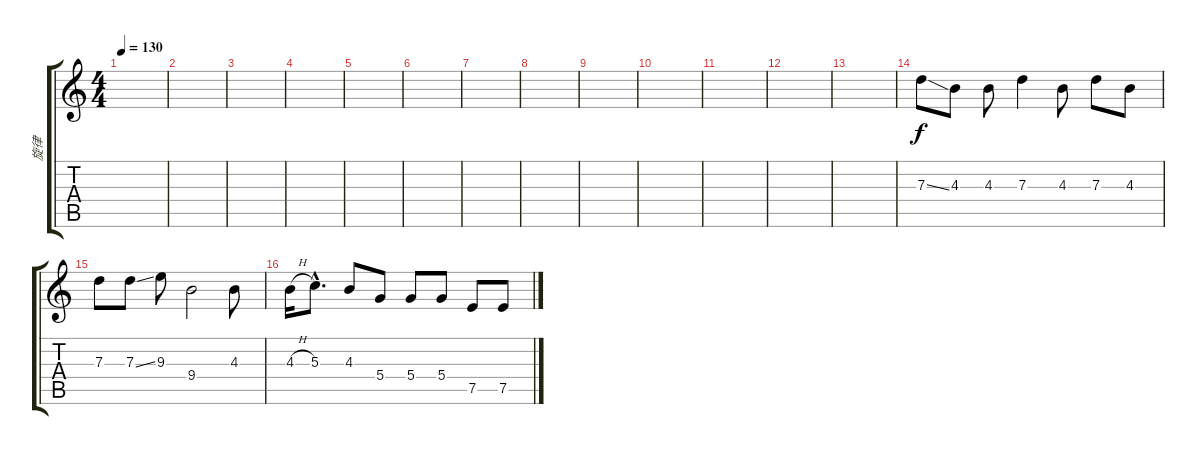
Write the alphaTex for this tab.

\track ("旋律" "旋律") {instrument acousticguitarsteel}
\staff {score tabs}
\tuning (E4 B3 G3 D3 A2 E2) {hide}
\ts (4 4)
\tempo 130
\clef g2
\ks c
|
|
|
|
|
|
|
|
|
|
|
|
|
7.3{ss}.8 4.3.8 4.3.8 7.3.4 4.3.8 7.3.8 4.3.8 |
7.3.8 7.3{ss}.8 9.3.8 9.4.2 4.3.8 |
4.3{h}.16 5.3{hac}.8{d} 4.3.8 5.4.8 5.4.8 5.4.8 7.5.8 7.5.8
